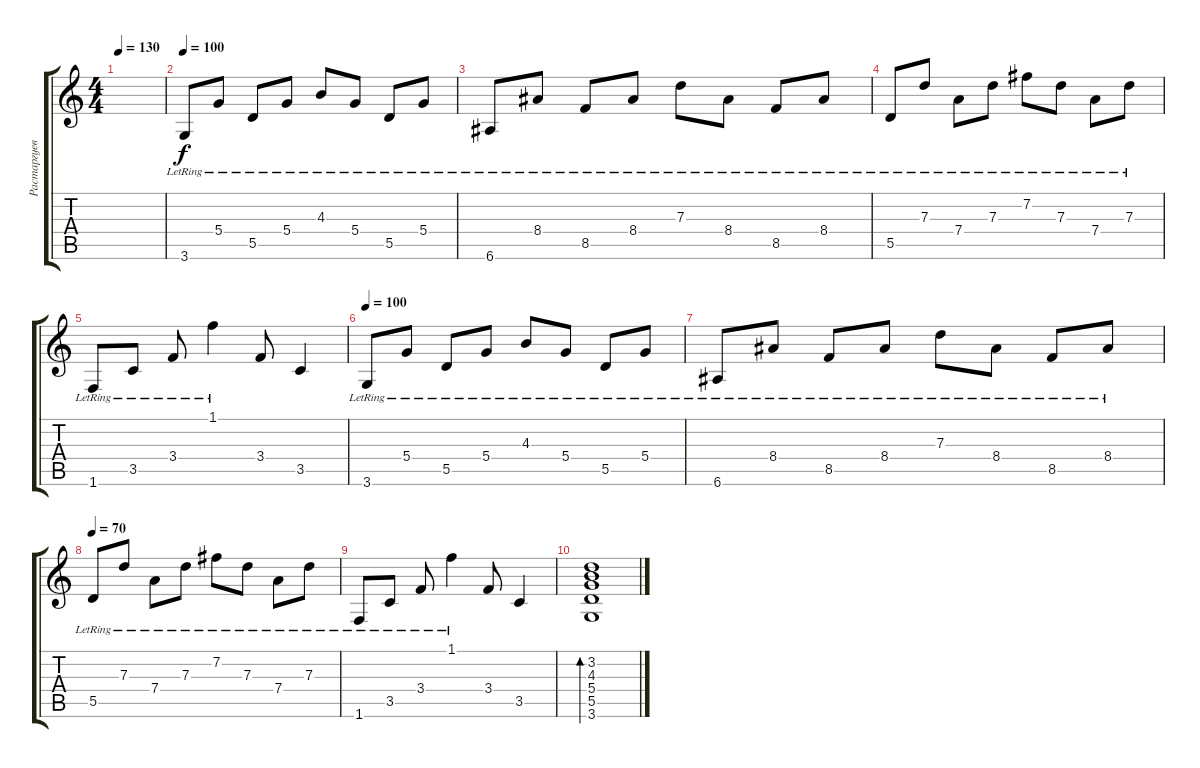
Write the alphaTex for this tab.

\track ("Растаргуев" "Растаргуев") {instrument distortionguitar}
\staff {score tabs}
\tuning (E4 B3 G3 D3 A2 E2) {hide}
\ts (4 4)
\tempo 130
\clef g2
\ks c
|
\tempo 100
3.6{lr}.8{instrument overdrivenguitar} 5.4{lr}.8 5.5{lr}.8 5.4{lr}.8 4.3{lr}.8 5.4{lr}.8 5.5{lr}.8 5.4{lr}.8 |
6.6{lr}.8 8.4{lr}.8 8.5{lr}.8 8.4{lr}.8 7.3{lr}.8 8.4{lr}.8 8.5{lr}.8 8.4{lr}.8 |
5.5{lr}.8 7.3{lr}.8 7.4{lr}.8 7.3{lr}.8 7.2{lr}.8 7.3{lr}.8 7.4{lr}.8 7.3{lr}.8 |
1.6{lr}.8 3.5{lr}.8 3.4{lr}.8 1.1{lr}.4 3.4.8 3.5.4 |
\tempo 100
3.6{lr}.8{instrument overdrivenguitar} 5.4{lr}.8 5.5{lr}.8 5.4{lr}.8 4.3{lr}.8 5.4{lr}.8 5.5{lr}.8 5.4{lr}.8 |
6.6{lr}.8 8.4{lr}.8 8.5{lr}.8 8.4{lr}.8 7.3{lr}.8 8.4{lr}.8 8.5{lr}.8 8.4{lr}.8 |
\tempo 70
5.5{lr}.8 7.3{lr}.8 7.4{lr}.8 7.3{lr}.8 7.2{lr}.8 7.3{lr}.8 7.4{lr}.8 7.3{lr}.8 |
1.6{lr}.8 3.5{lr}.8 3.4{lr}.8 1.1{lr}.4 3.4.8 3.5.4 |
(3.2 4.3 5.4 5.5 3.6).1{bd 480 instrument overdrivenguitar}
